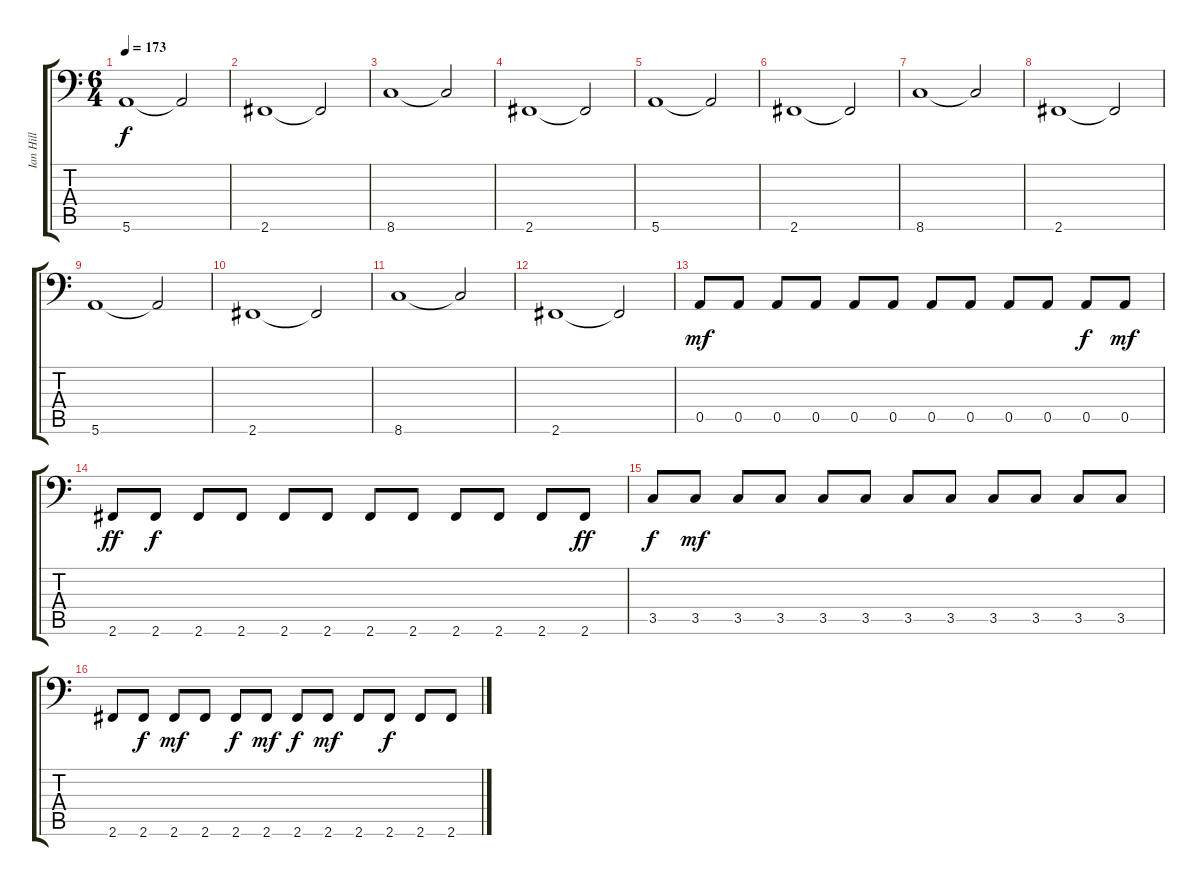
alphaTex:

\track ("Ian Hill" "Ian Hill") {instrument electricbasspick}
\staff {score tabs}
\tuning (Eb3 A3 G2 D2 A1 E1) {hide}
\ts (6 4)
\tempo 173
\clef f4
\ks c
5.6.1{dy f instrument electricbasspick} 5.6{t}.2 |
2.6.1 2.6{t}.2 |
8.6.1 8.6{t}.2 |
2.6.1 2.6{t}.2 |
5.6.1 5.6{t}.2 |
2.6.1 2.6{t}.2 |
8.6.1 8.6{t}.2 |
2.6.1 2.6{t}.2 |
5.6.1 5.6{t}.2 |
2.6.1 2.6{t}.2 |
8.6.1 8.6{t}.2 |
2.6.1 2.6{t}.2 |
0.5.8{dy mf} 0.5.8 0.5.8 0.5.8 0.5.8 0.5.8 0.5.8 0.5.8 0.5.8 0.5.8 0.5.8{dy f} 0.5.8{dy mf} |
2.6.8{dy ff} 2.6.8{dy f} 2.6.8 2.6.8 2.6.8 2.6.8 2.6.8 2.6.8 2.6.8 2.6.8 2.6.8 2.6.8{dy ff} |
3.5.8{dy f} 3.5.8{dy mf} 3.5.8 3.5.8 3.5.8 3.5.8 3.5.8 3.5.8 3.5.8 3.5.8 3.5.8 3.5.8 |
2.6.8 2.6.8{dy f} 2.6.8{dy mf} 2.6.8 2.6.8{dy f} 2.6.8{dy mf} 2.6.8{dy f} 2.6.8{dy mf} 2.6.8 2.6.8{dy f} 2.6.8 2.6.8
